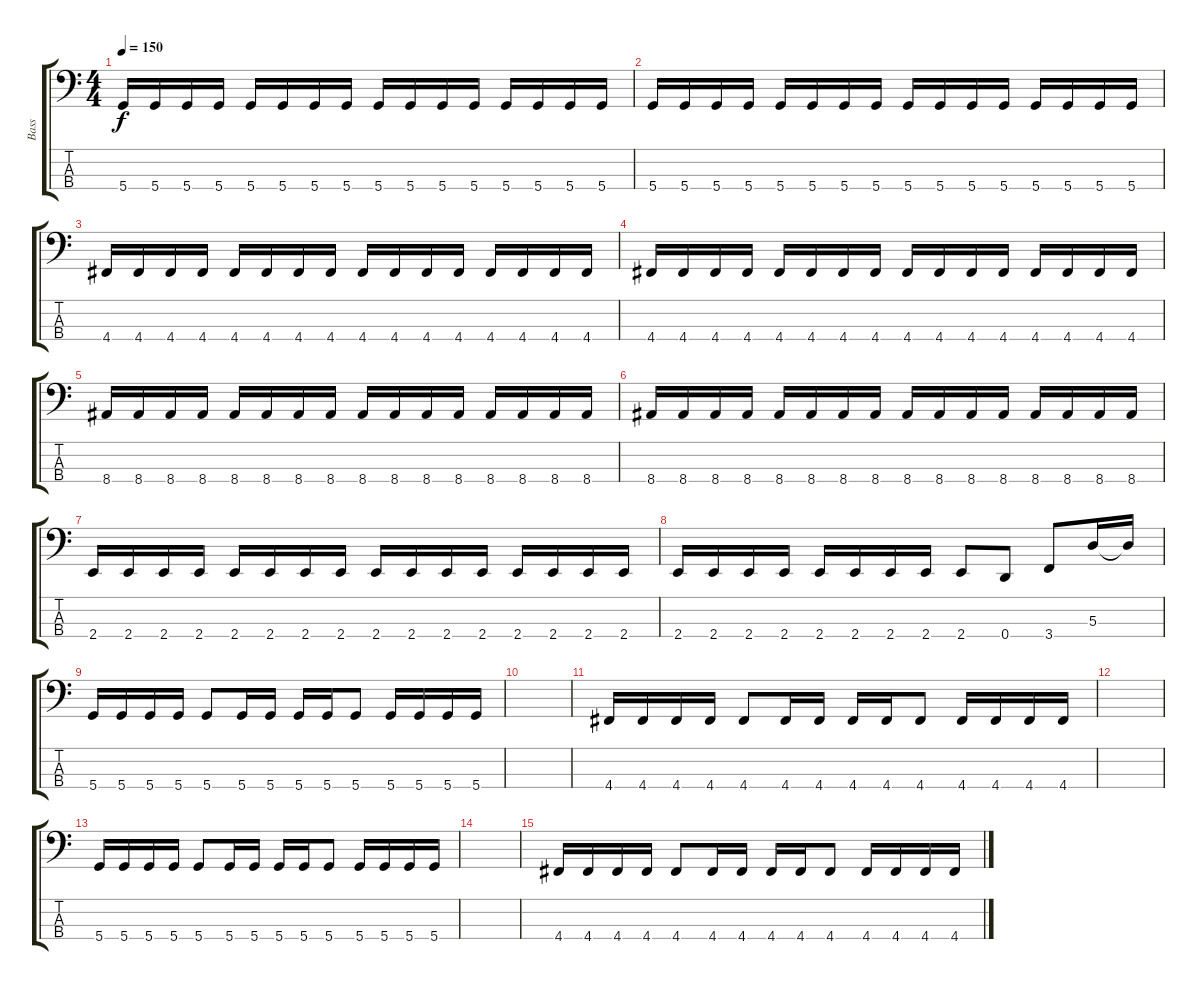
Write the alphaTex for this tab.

\track ("Bass" "Bass") {instrument electricbasspick}
\staff {score tabs}
\tuning (G2 D2 A1 D1) {hide}
\ts (4 4)
\tempo 150
\clef f4
\ks c
5.4.16{dy f} 5.4.16 5.4.16 5.4.16 5.4.16 5.4.16 5.4.16 5.4.16 5.4.16 5.4.16 5.4.16 5.4.16 5.4.16 5.4.16 5.4.16 5.4.16 |
5.4.16 5.4.16 5.4.16 5.4.16 5.4.16 5.4.16 5.4.16 5.4.16 5.4.16 5.4.16 5.4.16 5.4.16 5.4.16 5.4.16 5.4.16 5.4.16 |
4.4.16 4.4.16 4.4.16 4.4.16 4.4.16 4.4.16 4.4.16 4.4.16 4.4.16 4.4.16 4.4.16 4.4.16 4.4.16 4.4.16 4.4.16 4.4.16 |
4.4.16 4.4.16 4.4.16 4.4.16 4.4.16 4.4.16 4.4.16 4.4.16 4.4.16 4.4.16 4.4.16 4.4.16 4.4.16 4.4.16 4.4.16 4.4.16 |
8.4.16 8.4.16 8.4.16 8.4.16 8.4.16 8.4.16 8.4.16 8.4.16 8.4.16 8.4.16 8.4.16 8.4.16 8.4.16 8.4.16 8.4.16 8.4.16 |
8.4.16 8.4.16 8.4.16 8.4.16 8.4.16 8.4.16 8.4.16 8.4.16 8.4.16 8.4.16 8.4.16 8.4.16 8.4.16 8.4.16 8.4.16 8.4.16 |
2.4.16 2.4.16 2.4.16 2.4.16 2.4.16 2.4.16 2.4.16 2.4.16 2.4.16 2.4.16 2.4.16 2.4.16 2.4.16 2.4.16 2.4.16 2.4.16 |
2.4.16 2.4.16 2.4.16 2.4.16 2.4.16 2.4.16 2.4.16 2.4.16 2.4.8 0.4.8 3.4.8 5.3.16 5.3{t}.16 |
5.4.16 5.4.16 5.4.16 5.4.16 5.4.8 5.4.16 5.4.16 5.4.16 5.4.16 5.4.8 5.4.16 5.4.16 5.4.16 5.4.16 |
|
4.4.16 4.4.16 4.4.16 4.4.16 4.4.8 4.4.16 4.4.16 4.4.16 4.4.16 4.4.8 4.4.16 4.4.16 4.4.16 4.4.16 |
|
5.4.16 5.4.16 5.4.16 5.4.16 5.4.8 5.4.16 5.4.16 5.4.16 5.4.16 5.4.8 5.4.16 5.4.16 5.4.16 5.4.16 |
|
4.4.16 4.4.16 4.4.16 4.4.16 4.4.8 4.4.16 4.4.16 4.4.16 4.4.16 4.4.8 4.4.16 4.4.16 4.4.16 4.4.16
